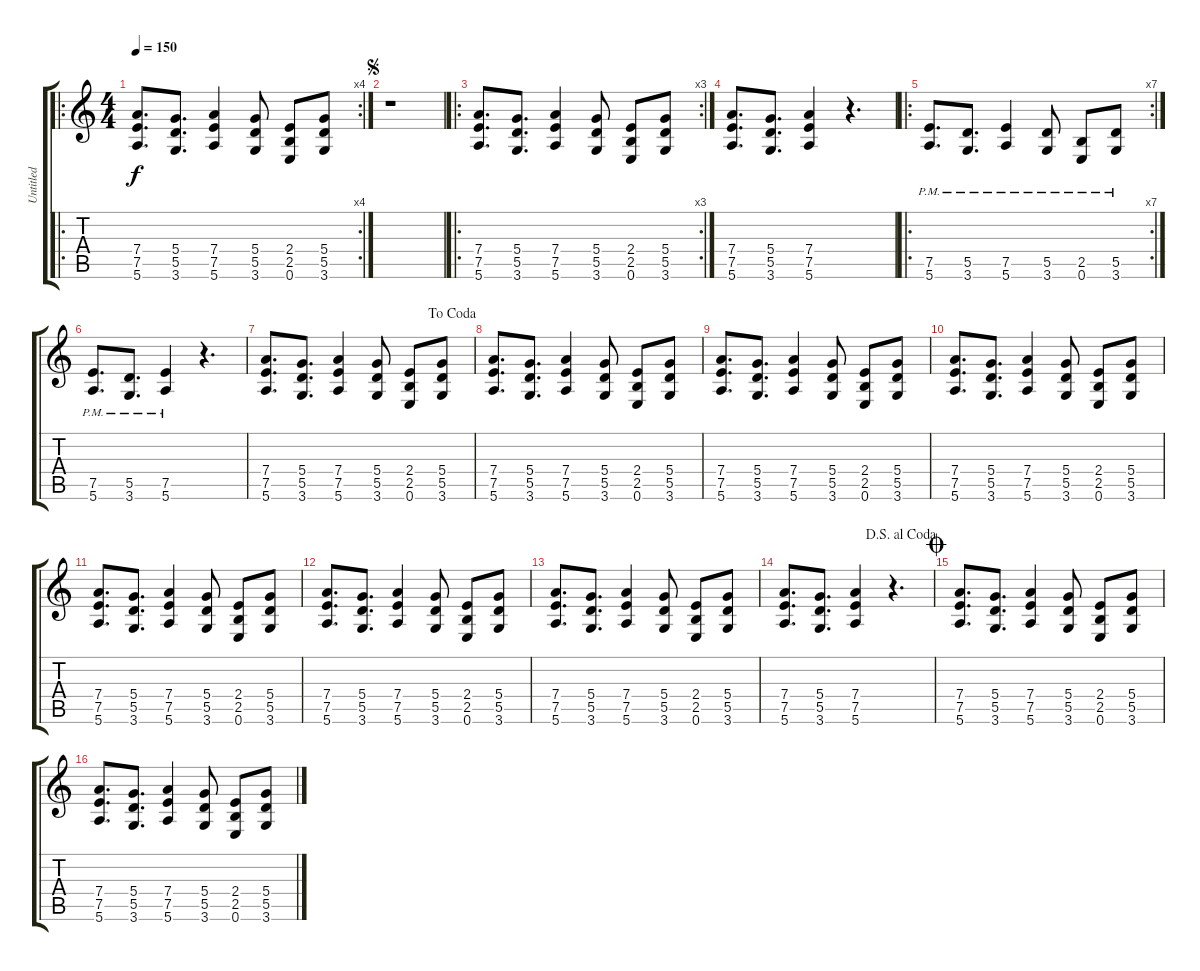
\track ("Untitled" "Untitled") {instrument overdrivenguitar}
\staff {score tabs}
\tuning (E4 B3 G3 D3 A2 E2) {hide}
\ro
\rc 4
\ts (4 4)
\tempo 150
\clef g2
\ks c
(7.4 7.5 5.6).8{d dy f} (5.4 5.5 3.6).8{d} (7.4 7.5 5.6).4 (5.4 5.5 3.6).8 (2.4 2.5 0.6).8 (5.4 5.5 3.6).8 |
\jump segno
r.1 |
\ro
\rc 3
(7.4 7.5 5.6).8{d} (5.4 5.5 3.6).8{d} (7.4 7.5 5.6).4 (5.4 5.5 3.6).8 (2.4 2.5 0.6).8 (5.4 5.5 3.6).8 |
(7.4 7.5 5.6).8{d} (5.4 5.5 3.6).8{d} (7.4 7.5 5.6).4 r.4{d} |
\ro
\rc 7
(7.5{pm} 5.6{pm}).8{d} (5.5{pm} 3.6{pm}).8{d} (7.5{pm} 5.6{pm}).4 (5.5{pm} 3.6{pm}).8 (2.5{pm} 0.6{pm}).8 (5.5{pm} 3.6{pm}).8 |
(7.5{pm} 5.6{pm}).8{d} (5.5{pm} 3.6{pm}).8{d} (7.5{pm} 5.6{pm}).4 r.4{d} |
\jump dacoda
(7.4 7.5 5.6).8{d} (5.4 5.5 3.6).8{d} (7.4 7.5 5.6).4 (5.4 5.5 3.6).8 (2.4 2.5 0.6).8 (5.4 5.5 3.6).8 |
(7.4 7.5 5.6).8{d} (5.4 5.5 3.6).8{d} (7.4 7.5 5.6).4 (5.4 5.5 3.6).8 (2.4 2.5 0.6).8 (5.4 5.5 3.6).8 |
(7.4 7.5 5.6).8{d} (5.4 5.5 3.6).8{d} (7.4 7.5 5.6).4 (5.4 5.5 3.6).8 (2.4 2.5 0.6).8 (5.4 5.5 3.6).8 |
(7.4 7.5 5.6).8{d} (5.4 5.5 3.6).8{d} (7.4 7.5 5.6).4 (5.4 5.5 3.6).8 (2.4 2.5 0.6).8 (5.4 5.5 3.6).8 |
(7.4 7.5 5.6).8{d} (5.4 5.5 3.6).8{d} (7.4 7.5 5.6).4 (5.4 5.5 3.6).8 (2.4 2.5 0.6).8 (5.4 5.5 3.6).8 |
(7.4 7.5 5.6).8{d} (5.4 5.5 3.6).8{d} (7.4 7.5 5.6).4 (5.4 5.5 3.6).8 (2.4 2.5 0.6).8 (5.4 5.5 3.6).8 |
(7.4 7.5 5.6).8{d} (5.4 5.5 3.6).8{d} (7.4 7.5 5.6).4 (5.4 5.5 3.6).8 (2.4 2.5 0.6).8 (5.4 5.5 3.6).8 |
\jump dalsegnoalcoda
(7.4 7.5 5.6).8{d} (5.4 5.5 3.6).8{d} (7.4 7.5 5.6).4 r.4{d} |
\jump coda
(7.4 7.5 5.6).8{d} (5.4 5.5 3.6).8{d} (7.4 7.5 5.6).4 (5.4 5.5 3.6).8 (2.4 2.5 0.6).8 (5.4 5.5 3.6).8 |
(7.4 7.5 5.6).8{d} (5.4 5.5 3.6).8{d} (7.4 7.5 5.6).4 (5.4 5.5 3.6).8 (2.4 2.5 0.6).8 (5.4 5.5 3.6).8
